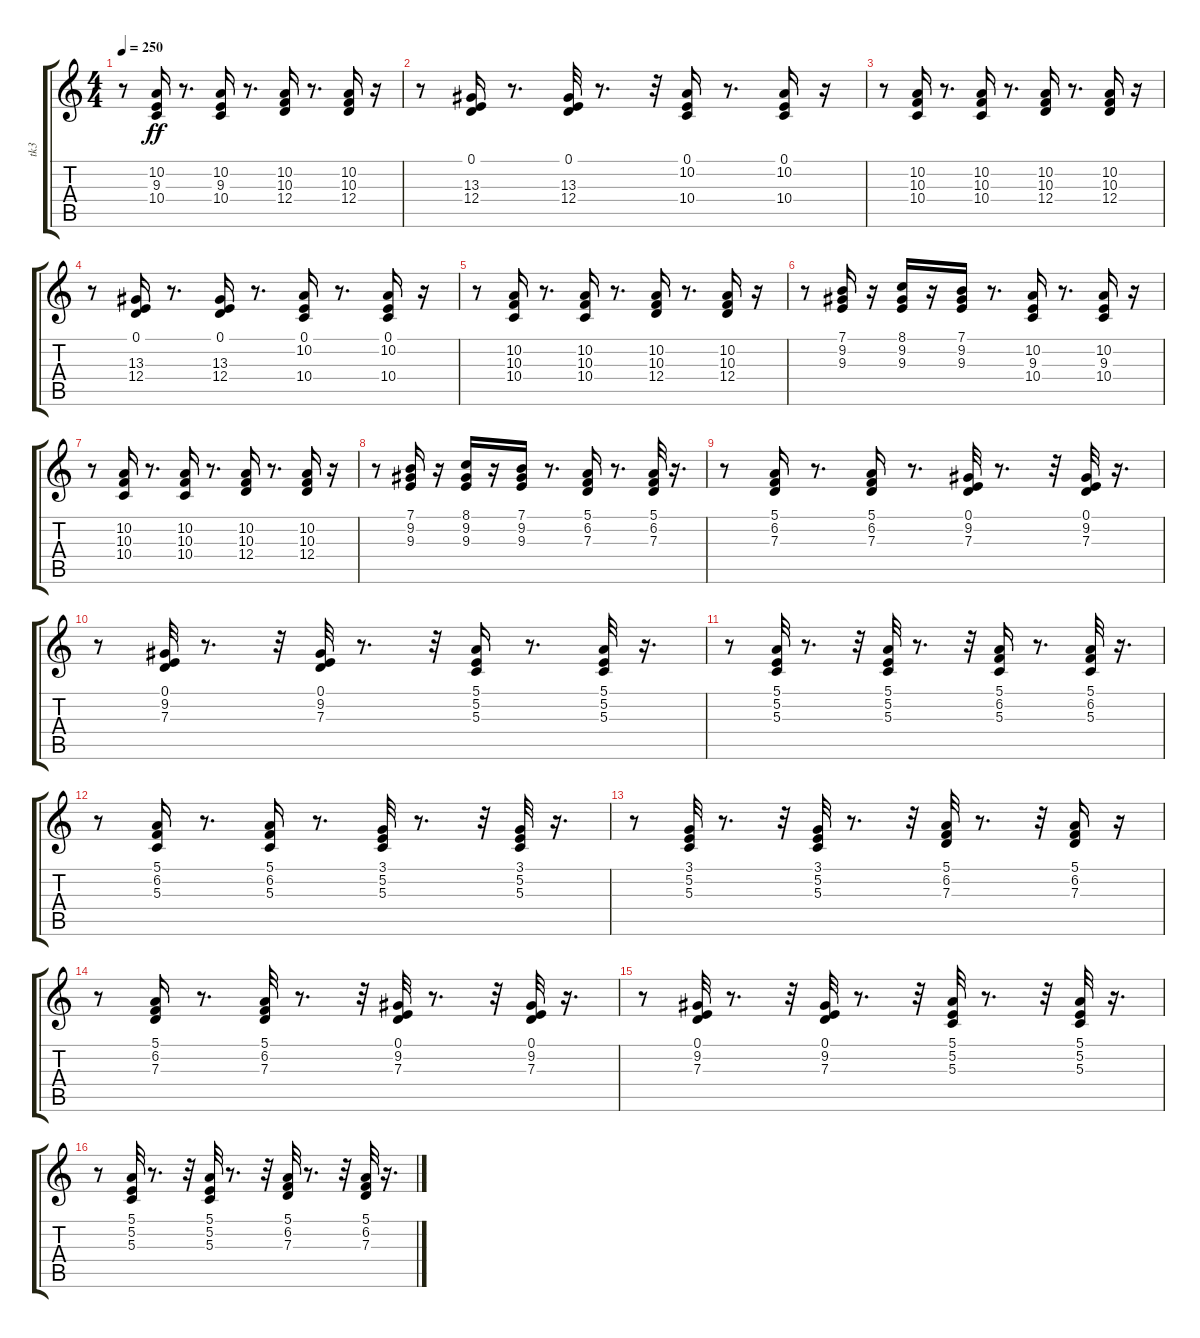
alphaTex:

\track ("tk3" "tk3") {instrument brightacousticpiano}
\staff {score tabs}
\tuning (E4 B3 G3 D3 A2 E2) {hide}
\ts (4 4)
\tempo 250
\clef g2
\ks c
r.8{dy ff} (10.2 9.3 10.4).16 r.8{d} (10.2 9.3 10.4).16 r.8{d} (10.2 10.3 12.4).16 r.8{d} (10.2 10.3 12.4).16 r.16 |
r.8 (0.1 13.3 12.4).16 r.8{d} (0.1 13.3 12.4).32 r.8{d} r.32 (0.1 10.2 10.4).16 r.8{d} (0.1 10.2 10.4).16 r.16 |
r.8 (10.2 10.3 10.4).16 r.8{d} (10.2 10.3 10.4).16 r.8{d} (10.2 10.3 12.4).16 r.8{d} (10.2 10.3 12.4).16 r.16 |
r.8 (0.1 13.3 12.4).16 r.8{d} (0.1 13.3 12.4).16 r.8{d} (0.1 10.2 10.4).16 r.8{d} (0.1 10.2 10.4).16 r.16 |
r.8 (10.2 10.3 10.4).16 r.8{d} (10.2 10.3 10.4).16 r.8{d} (10.2 10.3 12.4).16 r.8{d} (10.2 10.3 12.4).16 r.16 |
r.8 (7.1 9.2 9.3).16 r.16 (8.1 9.2 9.3).16 r.16 (7.1 9.2 9.3).16 r.8{d} (10.2 9.3 10.4).16 r.8{d} (10.2 9.3 10.4).16 r.16 |
r.8 (10.2 10.3 10.4).16 r.8{d} (10.2 10.3 10.4).16 r.8{d} (10.2 10.3 12.4).16 r.8{d} (10.2 10.3 12.4).16 r.16 |
r.8 (7.1 9.2 9.3).16 r.16 (8.1 9.2 9.3).16 r.16 (7.1 9.2 9.3).16 r.8{d} (5.1 6.2 7.3).16 r.8{d} (5.1 6.2 7.3).32 r.16{d} |
r.8 (5.1 6.2 7.3).16 r.8{d} (5.1 6.2 7.3).16 r.8{d} (0.1 9.2 7.3).32 r.8{d} r.32 (0.1 9.2 7.3).32 r.16{d} |
r.8 (0.1 9.2 7.3).32 r.8{d} r.32 (0.1 9.2 7.3).32 r.8{d} r.32 (5.1 5.2 5.3).16 r.8{d} (5.1 5.2 5.3).32 r.16{d} |
r.8 (5.1 5.2 5.3).32 r.8{d} r.32 (5.1 5.2 5.3).32 r.8{d} r.32 (5.1 6.2 5.3).16 r.8{d} (5.1 6.2 5.3).32 r.16{d} |
r.8 (5.1 6.2 5.3).16 r.8{d} (5.1 6.2 5.3).16 r.8{d} (3.1 5.2 5.3).32 r.8{d} r.32 (3.1 5.2 5.3).32 r.16{d} |
r.8 (3.1 5.2 5.3).32 r.8{d} r.32 (3.1 5.2 5.3).32 r.8{d} r.32 (5.1 6.2 7.3).32 r.8{d} r.32 (5.1 6.2 7.3).16 r.16 |
r.8 (5.1 6.2 7.3).16 r.8{d} (5.1 6.2 7.3).32 r.8{d} r.32 (0.1 9.2 7.3).32 r.8{d} r.32 (0.1 9.2 7.3).32 r.16{d} |
r.8 (0.1 9.2 7.3).32 r.8{d} r.32 (0.1 9.2 7.3).32 r.8{d} r.32 (5.1 5.2 5.3).32 r.8{d} r.32 (5.1 5.2 5.3).32 r.16{d} |
r.8 (5.1 5.2 5.3).32 r.8{d} r.32 (5.1 5.2 5.3).32 r.8{d} r.32 (5.1 6.2 7.3).32 r.8{d} r.32 (5.1 6.2 7.3).32 r.16{d}
